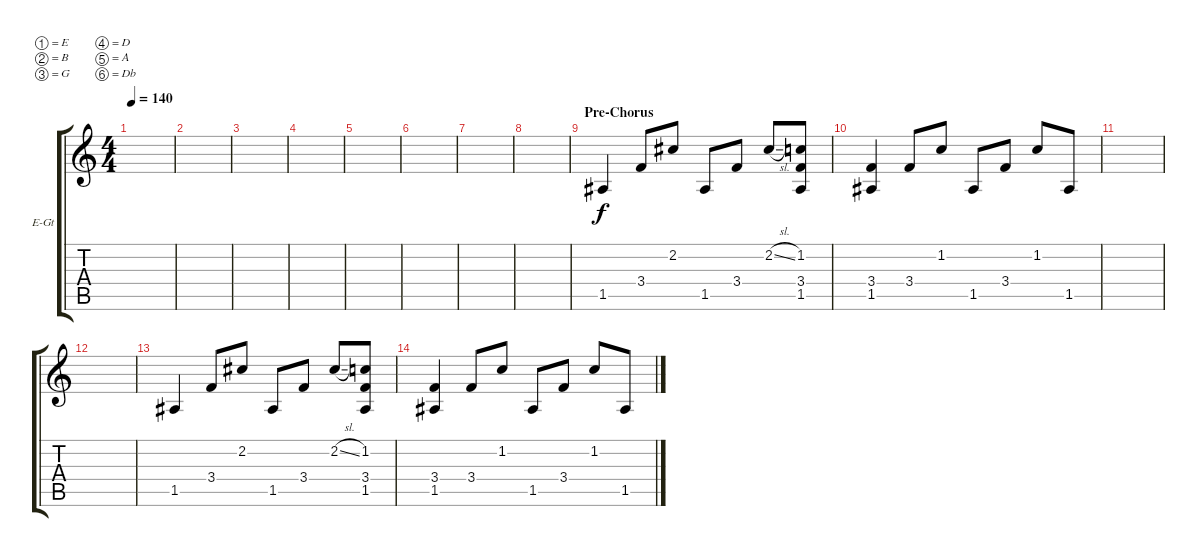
\bracketExtendMode groupsimilarinstruments
\firstSystemTrackNameOrientation horizontal
\otherSystemsTrackNameOrientation horizontal
\track ("Electric Guitar" "E-Gt") {instrument overdrivenguitar}
\staff {score tabs}
\tuning (E4 B3 G3 D3 A2 Db2)
\ts (4 4)
\tempo 140
\clef g2
\ks c
|
|
|
|
|
|
|
|
\section ("" "Pre-Chorus")
1.5.4 3.4.8 2.2.8 1.5.8 3.4.8 2.2{sl}.8 (1.2 1.5 3.4).8 |
(1.5 3.4).4 3.4.8 1.2.8 1.5.8 3.4.8 1.2.8 1.5.8 |
|
|
1.5.4 3.4.8 2.2.8 1.5.8 3.4.8 2.2{sl}.8 (1.2 1.5 3.4).8 |
(1.5 3.4).4 3.4.8 1.2.8 1.5.8 3.4.8 1.2.8 1.5.8
